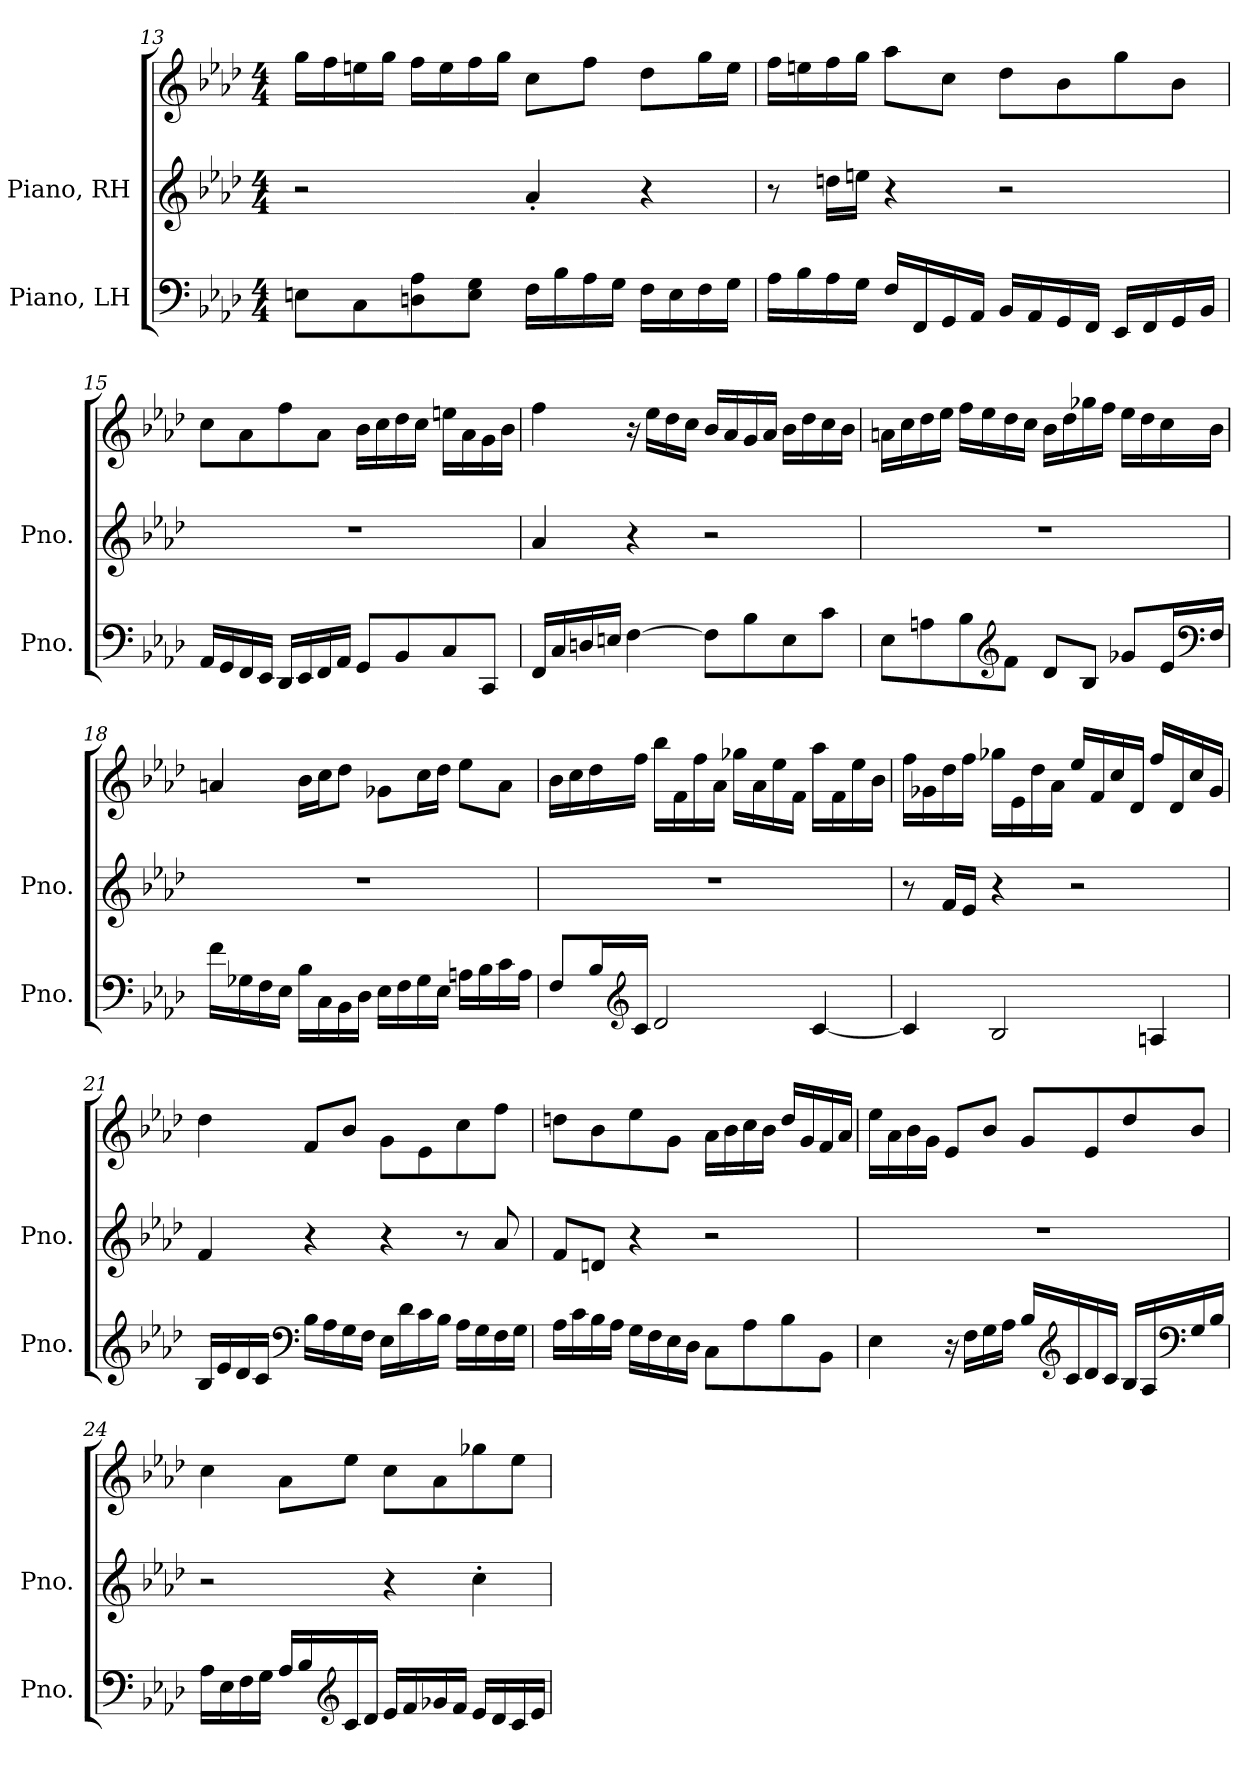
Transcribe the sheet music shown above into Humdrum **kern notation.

**kern	**kern	**kern
*part2	*part1	*part1
*staff3	*staff2	*staff1
*I"Piano, LH	*I"Piano, RH	*
*I'Pno.	*I'Pno.	*
*clefF4	*clefG2	*clefG2
*k[b-e-a-d-]	*k[b-e-a-d-]	*k[b-e-a-d-]
*M4/4	*M4/4	*M4/4
=13	=13	=13
8En\L	2r	16gg\LL
.	.	16ff\
8C\	.	16een\
.	.	16gg\JJ
8Dn\ 8A-\	.	16ff\LL
.	.	16ee\
8E\ 8G\J	.	16ff\
.	.	16gg\JJ
16F\LL	4a-'/	8cc\L
16B-\	.	.
16A-\	.	8ff\J
16G\JJ	.	.
16F\LL	4r	8dd-\L
16E\	.	.
16F\	.	16gg\L
16G\JJ	.	16ee\JJ
!!LO:LB:g=z
=14	=14	=14
16A-\LL	8r	16ff\LL
16B-\	.	16een\
16A-\	16ddn\LL	16ff\
16G\JJ	16een\JJ	16gg\JJ
16F/LL	4r	8aa-\L
16FF/	.	.
16GG/	.	8cc\J
16AA-/JJ	.	.
16BB-/LL	2r	8dd-\L
16AA-/	.	.
16GG/	.	8b-\
16FF/JJ	.	.
16EE-/LL	.	8gg\
16FF/	.	.
16GG/	.	8b-\J
16BB-/JJ	.	.
=15	=15	=15
16AA-/LL	1r	8cc\L
16GG/	.	.
16FF/	.	8a-\
16EE-/JJ	.	.
16DD-/LL	.	8ff\
16EE-/	.	.
16FF/	.	8a-\J
16AA-/JJ	.	.
8GG/L	.	16b-\LL
.	.	16cc\
8BB-/	.	16dd-\
.	.	16cc\JJ
8C/	.	16een\LL
.	.	16a-\
8CC/J	.	16g\
.	.	16b-\JJ
!!LO:LB:g=z
=16	=16	=16
16FF/LL	4a-/	4ff\
16C/	.	.
16Dn/	.	.
16En/JJ	.	.
[4F\	4r	16r
.	.	16ee-\LL
.	.	16dd-\
.	.	16cc\JJ
8F\L]	2r	16b-/LL
.	.	16a-/
8B-\	.	16g/
.	.	16a-/JJ
8E\	.	16b-\LL
.	.	16dd-\
8c\J	.	16cc\
.	.	16b-\JJ
=17	=17	=17
8E-\L	1r	16an\LL
.	.	16cc\
8An\	.	16dd-\
.	.	16ee-\JJ
8B-\	.	16ff\LL
.	.	16ee-\
*clefG2	*	*
8f\J	.	16dd-\
.	.	16cc\JJ
8d-/L	.	16b-\LL
.	.	16dd-\
8B-/J	.	16gg-X\
.	.	16ff\JJ
8g-X/L	.	16ee-\LL
.	.	16dd-\
16e-/L	.	16cc\
*clefF4	*	*
16F/JJ	.	16b-\JJ
!!LO:PB:g=z
=18	=18	=18
16f\LL	1r	4an/
16G-X\	.	.
16F\	.	.
16E-\JJ	.	.
16B-\LL	.	16b-\LL
16C\	.	16cc\J
16BB-\	.	8dd-\J
16D-\JJ	.	.
16E-\LL	.	8g-X\L
16F\	.	.
16G-\	.	16cc\L
16E-\JJ	.	16dd-\JJ
16An\LL	.	8ee-\L
16B-\	.	.
16c\	.	8a\J
16A\JJ	.	.
=19	=19	=19
8F/L	1r	16b-\LL
.	.	16cc\
16B-/L	.	16dd-\
*clefG2	*	*
16c/JJ	.	16ff\JJ
2d-/	.	16bb-\LL
.	.	16f\
.	.	16ff\
.	.	16a-\JJ
.	.	16gg-X\LL
.	.	16a-\
.	.	16ee-\
.	.	16f\JJ
[4c/	.	16aa-\LL
.	.	16f\
.	.	16ee-\
.	.	16b-\JJ
!!LO:LB:g=z
=20	=20	=20
4c/]	8r	16ff\LL
.	.	16g-X\
.	16f/LL	16dd-\
.	16e-/JJ	16ff\JJ
2B-/	4r	16gg-X\LL
.	.	16e-\
.	.	16dd-\
.	.	16a-\JJ
.	2r	16ee-/LL
.	.	16f/
.	.	16cc/
.	.	16d-/JJ
4An/	.	16ff/LL
.	.	16d-/
.	.	16cc/
.	.	16g-/JJ
=21	=21	=21
16B-/LL	4f/	4dd-\
16e-/	.	.
16d-/	.	.
16c/JJ	.	.
*clefF4	*	*
16B-\LL	4r	8f/L
16A-\	.	.
16G\	.	8b-/J
16F\JJ	.	.
16E-\LL	4r	8g\L
16d-\	.	.
16c\	.	8e-\
16B-\JJ	.	.
16A-\LL	8r	8cc\
16G\	.	.
16F\	8a-/	8ff\J
16G\JJ	.	.
!!LO:LB:g=z
=22	=22	=22
16A-\LL	8f/L	8ddn\L
16c\	.	.
16B-\	8dn/J	8b-\
16A-\JJ	.	.
16G\LL	4r	8ee-\
16F\	.	.
16E-\	.	8g\J
16D-\JJ	.	.
8C\L	2r	16a-\LL
.	.	16b-\
8A-\	.	16cc\
.	.	16b-\JJ
8B-\	.	16dd/LL
.	.	16g/
8BB-\J	.	16f/
.	.	16a-/JJ
=23	=23	=23
4E-\	1r	16ee-\LL
.	.	16a-\
.	.	16b-\
.	.	16g\JJ
16r	.	8e-/L
16F\LL	.	.
16G\	.	8b-/J
16A-\JJ	.	.
16B-/LL	.	8g/L
*clefG2	*	*
16c/	.	.
16d-/	.	8e-/
16c/JJ	.	.
16B-/LL	.	8dd-/
16A-/	.	.
*clefF4	*	*
16G/	.	8b-/J
16B-/JJ	.	.
!!LO:LB:g=z
=24	=24	=24
16A-\LL	2r	4cc\
16E-\	.	.
16F\	.	.
16G\JJ	.	.
16A-/LL	.	8a-\L
16B-/	.	.
*clefG2	*	*
16c/	.	8ee-\J
16d-/JJ	.	.
16e-/LL	4r	8cc\L
16f/	.	.
16g-X/	.	8a-\
16f/JJ	.	.
16e-/LL	4cc'\	8gg-X\
16d-/	.	.
16c/	.	8ee-\J
16e-/JJ	.	.
=	=	=
*-	*-	*-
